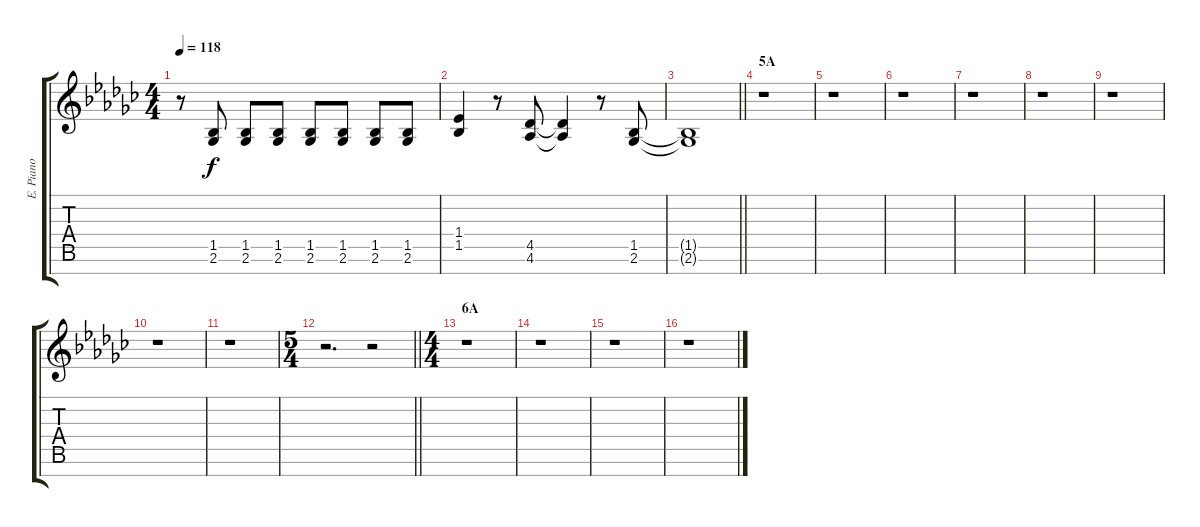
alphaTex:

\track ("E. Piano" "E. Piano") {instrument electricgrandpiano}
\staff {score tabs}
\tuning (E5 B4 G4 D4 A3 E3 B2) {hide}
\ts (4 4)
\tempo 118
\clef g2
\ks gb
r.8{dy f} (1.5 2.6).8 (1.5 2.6).8 (1.5 2.6).8 (1.5 2.6).8 (1.5 2.6).8 (1.5 2.6).8 (1.5 2.6).8 |
(1.4 1.5).4 r.8 (4.5 4.6).8 (4.5{t} 4.6{t}).4 r.8 (1.5 2.6).8 |
\barLineRight lightlight
(1.5{t} 2.6{t}).1 |
\section ("" "5A")
r.1 |
r.1 |
r.1 |
r.1 |
r.1 |
r.1 |
r.1 |
r.1 |
\ts (5 4)
\barLineRight lightlight
r.2{d} r.2 |
\ts (4 4)
\section ("" "6A")
r.1 |
r.1 |
r.1 |
r.1
